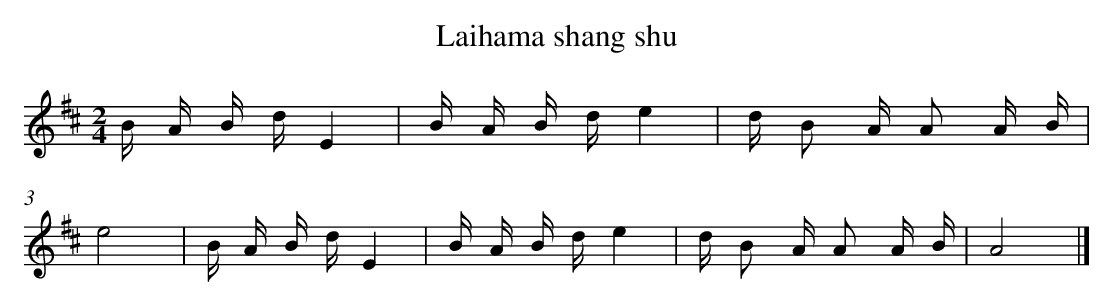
X:1
T: Laihama shang shu
L: 1/16
M: 2/4
K: D
B A B dE4 [I:setbarnb 1]|
B A B de4 |
d B2 A A2 A B |
e8 |
B A B dE4 |
B A B de4 |
d B2 A A2 A B |
A8 |]
